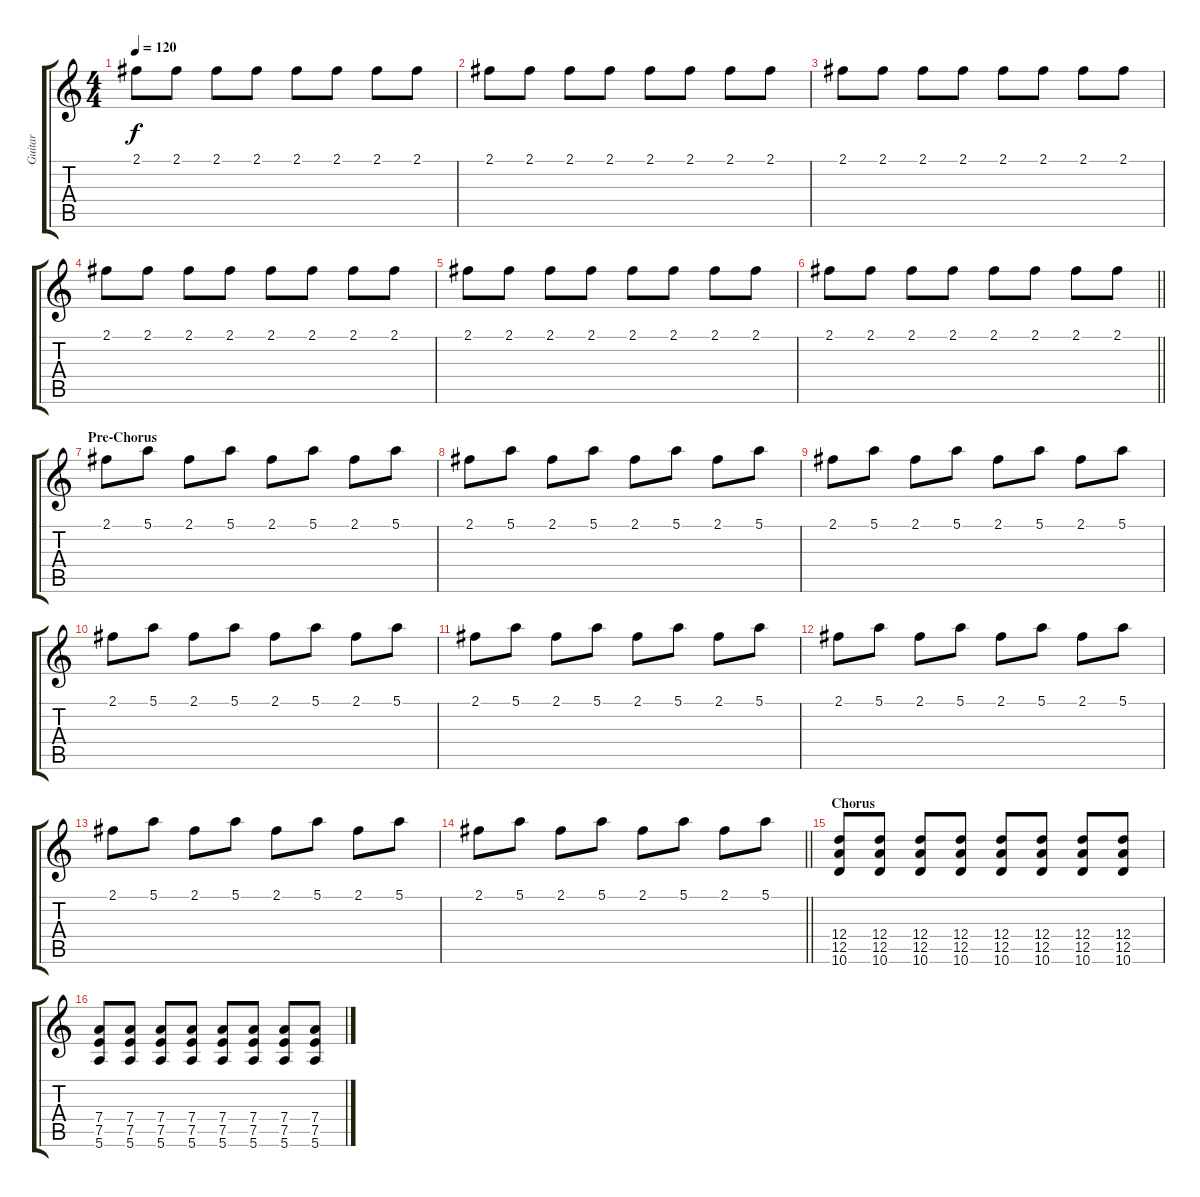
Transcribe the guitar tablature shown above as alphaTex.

\track ("Guitar" "Guitar") {instrument acousticguitarsteel}
\staff {score tabs}
\tuning (E4 B3 G3 D3 A2 E2) {hide}
\ts (4 4)
\tempo 120
\clef g2
\ks c
2.1.8{dy f} 2.1.8 2.1.8 2.1.8 2.1.8 2.1.8 2.1.8 2.1.8 |
2.1.8 2.1.8 2.1.8 2.1.8 2.1.8 2.1.8 2.1.8 2.1.8 |
2.1.8 2.1.8 2.1.8 2.1.8 2.1.8 2.1.8 2.1.8 2.1.8 |
2.1.8 2.1.8 2.1.8 2.1.8 2.1.8 2.1.8 2.1.8 2.1.8 |
2.1.8 2.1.8 2.1.8 2.1.8 2.1.8 2.1.8 2.1.8 2.1.8 |
\barLineRight lightlight
2.1.8 2.1.8 2.1.8 2.1.8 2.1.8 2.1.8 2.1.8 2.1.8 |
\section ("" "Pre-Chorus")
2.1.8 5.1.8 2.1.8 5.1.8 2.1.8 5.1.8 2.1.8 5.1.8 |
2.1.8 5.1.8 2.1.8 5.1.8 2.1.8 5.1.8 2.1.8 5.1.8 |
2.1.8 5.1.8 2.1.8 5.1.8 2.1.8 5.1.8 2.1.8 5.1.8 |
2.1.8 5.1.8 2.1.8 5.1.8 2.1.8 5.1.8 2.1.8 5.1.8 |
2.1.8 5.1.8 2.1.8 5.1.8 2.1.8 5.1.8 2.1.8 5.1.8 |
2.1.8 5.1.8 2.1.8 5.1.8 2.1.8 5.1.8 2.1.8 5.1.8 |
2.1.8 5.1.8 2.1.8 5.1.8 2.1.8 5.1.8 2.1.8 5.1.8 |
\barLineRight lightlight
2.1.8 5.1.8 2.1.8 5.1.8 2.1.8 5.1.8 2.1.8 5.1.8 |
\section ("" "Chorus")
(12.4 12.5 10.6).8{instrument overdrivenguitar} (12.4 12.5 10.6).8 (12.4 12.5 10.6).8 (12.4 12.5 10.6).8 (12.4 12.5 10.6).8 (12.4 12.5 10.6).8 (12.4 12.5 10.6).8 (12.4 12.5 10.6).8 |
(7.4 7.5 5.6).8 (7.4 7.5 5.6).8 (7.4 7.5 5.6).8 (7.4 7.5 5.6).8 (7.4 7.5 5.6).8 (7.4 7.5 5.6).8 (7.4 7.5 5.6).8 (7.4 7.5 5.6).8
